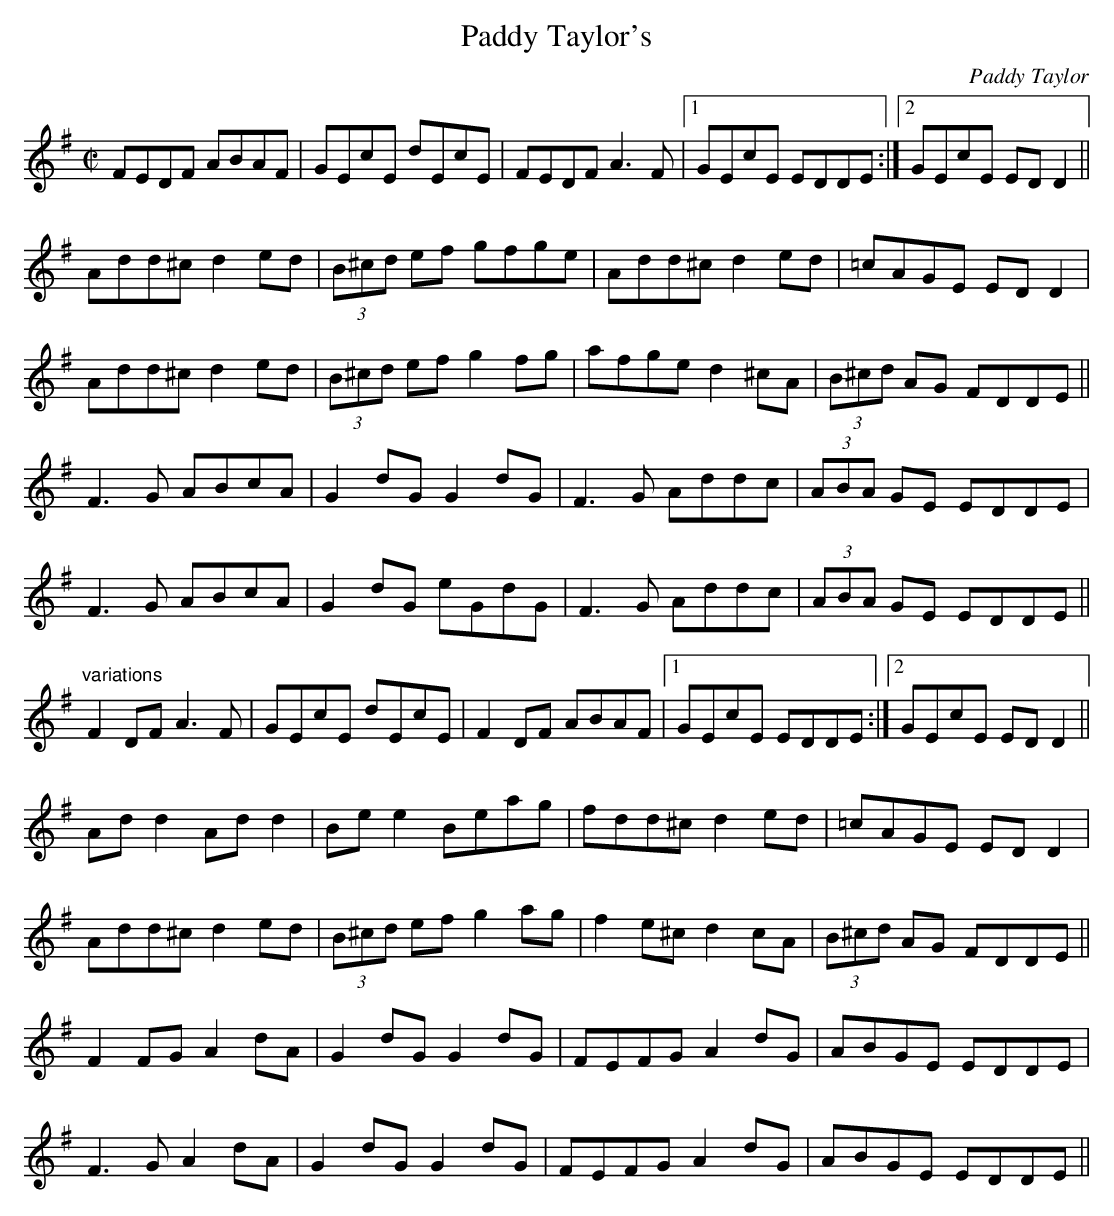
X:1
T:Paddy Taylor's
C:Paddy Taylor
M:C|
K:Dmix
FEDF ABAF|GEcE dEcE|FEDF A3F|1 GEcE EDDE:|2 GEcE EDD2||
Add^c d2ed|(3B^cd ef gfge|Add^c d2ed|=cAGE EDD2|
Add^c d2ed|(3B^cd ef g2fg|afge d2^cA|(3B^cd AG FDDE||
F3G ABcA|G2dG G2dG|F3G Addc|(3ABA GE EDDE|
F3G ABcA|G2dG eGdG|F3G Addc|(3ABA GE EDDE||
"variations"
F2DF A3F|GEcE dEcE|F2DF ABAF|1 GEcE EDDE:|2 GEcE EDD2||
Add2 Add2|Bee2 Beag|fdd^c d2ed|=cAGE EDD2|
Add^c d2ed|(3B^cd ef g2ag|f2e^c d2cA|(3B^cd AG FDDE||
F2FG A2dA|G2dG G2dG|FEFG A2dG|ABGE EDDE|
F3G A2dA|G2dG G2dG|FEFG A2dG|ABGE EDDE||
